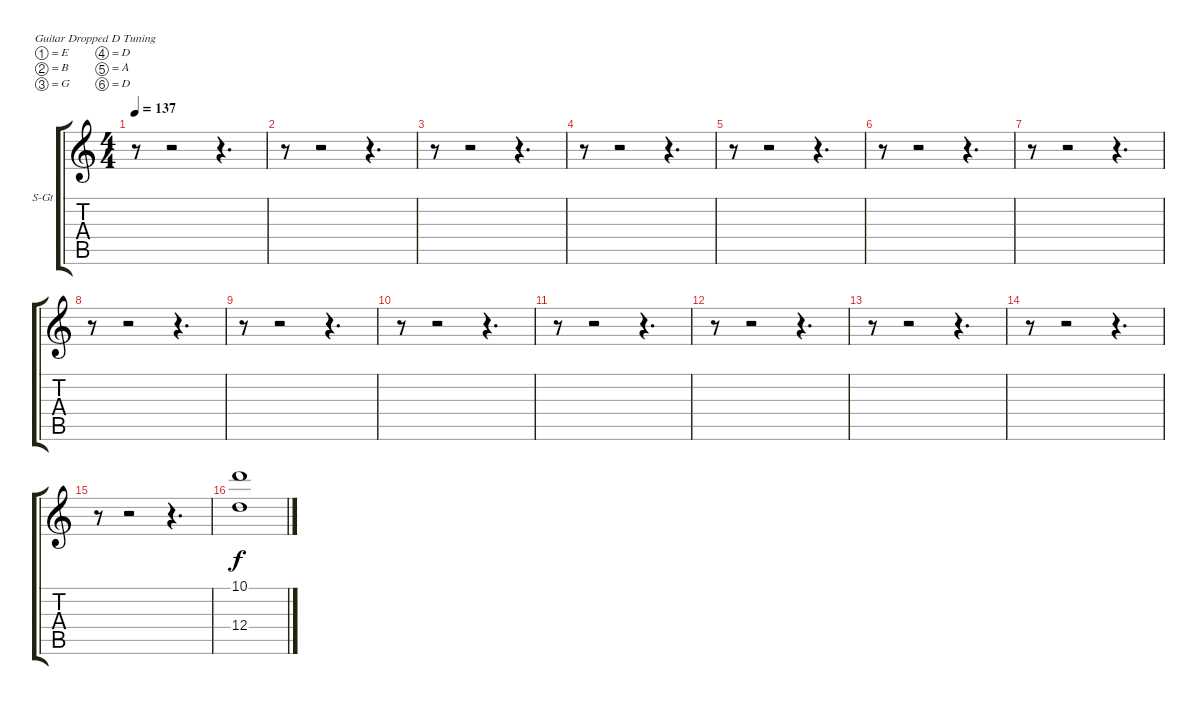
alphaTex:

\bracketExtendMode groupsimilarinstruments
\firstSystemTrackNameOrientation horizontal
\otherSystemsTrackNameOrientation horizontal
\track ("Keyboard (Christian)" "S-Gt") {instrument pad4choir}
\staff {score tabs}
\tuning (E4 B3 G3 D3 A2 D2)
\displaytranspose 12
\ts (4 4)
\tempo 137
\clef g2
\ks c
r.8{dy f} r.2 r.4{d} |
r.8 r.2 r.4{d} |
r.8 r.2 r.4{d} |
r.8 r.2 r.4{d} |
r.8 r.2 r.4{d} |
r.8 r.2 r.4{d} |
r.8 r.2 r.4{d} |
r.8 r.2 r.4{d} |
r.8 r.2 r.4{d} |
r.8 r.2 r.4{d} |
r.8 r.2 r.4{d} |
r.8 r.2 r.4{d} |
r.8 r.2 r.4{d} |
r.8 r.2 r.4{d} |
r.8 r.2 r.4{d} |
(10.1 12.4).1
